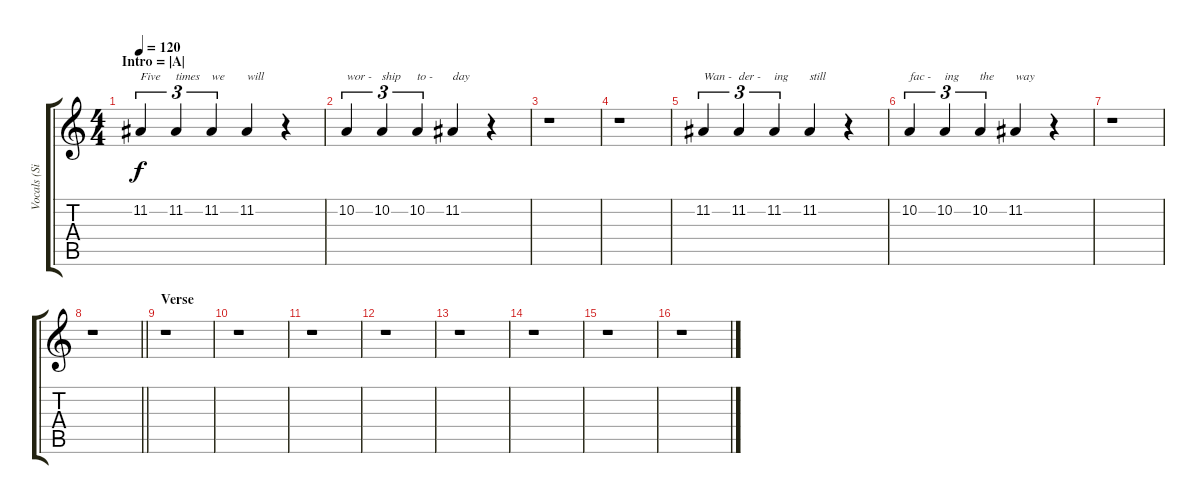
\track ("Vocals (Simone)" "Vocals (Si") {instrument flute}
\staff {score tabs}
\tuning (E4 B3 G3 D3 A2 E2) {hide}
\ts (4 4)
\section ("" "Intro = |A|")
\tempo 120
\clef g2
\ks c
11.2.4{tu (3 2) txt "Five" dy f instrument flute} 11.2.4{tu (3 2) txt "times"} 11.2.4{tu (3 2) txt "we"} 11.2.4{txt "will"} r.4 |
10.2.4{tu (3 2) txt "wor -"} 10.2.4{tu (3 2) txt "ship"} 10.2.4{tu (3 2) txt "to -"} 11.2.4{txt "day"} r.4 |
r.1 |
r.1 |
11.2.4{tu (3 2) txt "Wan -"} 11.2.4{tu (3 2) txt "der -"} 11.2.4{tu (3 2) txt "ing"} 11.2.4{txt "still"} r.4 |
10.2.4{tu (3 2) txt "fac -"} 10.2.4{tu (3 2) txt "ing"} 10.2.4{tu (3 2) txt "the"} 11.2.4{txt "way"} r.4 |
r.1 |
\barLineRight lightlight
r.1 |
\section ("" "Verse")
r.1 |
r.1 |
r.1 |
r.1 |
r.1 |
r.1 |
r.1 |
r.1
